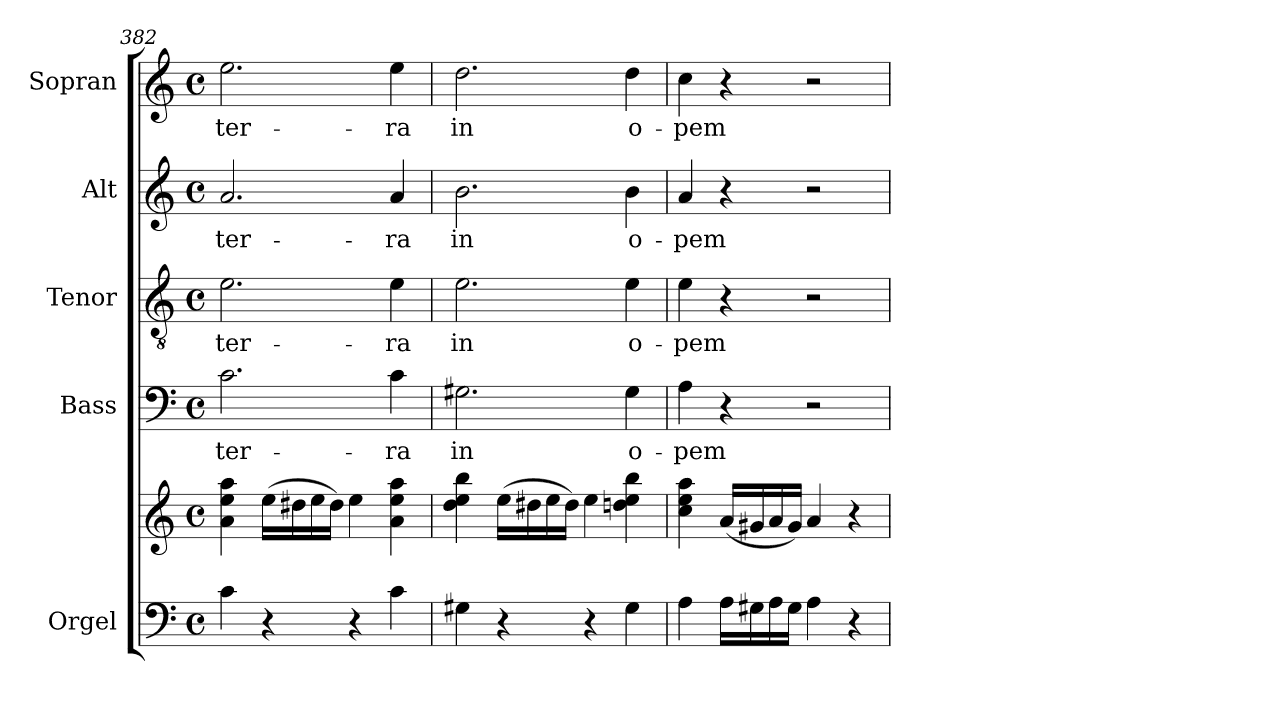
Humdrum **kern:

**kern	**kern	**kern	**text	**kern	**text	**kern	**text	**kern	**text
*part5	*part5	*part4	*part4	*part3	*part3	*part2	*part2	*part1	*part1
*staff6	*staff5	*staff4	*staff4	*staff3	*staff3	*staff2	*staff2	*staff1	*staff1
*I"Orgel	*	*I"Bass	*	*I"Tenor	*	*I"Alt	*	*I"Sopran	*
*I'Org.	*	*I'B.	*	*I'T.	*	*I'A.	*	*I'S.	*
!!LO:PB:g=z
*clefF4	*clefG2	*clefF4	*	*clefGv2	*	*clefG2	*	*clefG2	*
*k[]	*k[]	*k[]	*	*k[]	*	*k[]	*	*k[]	*
*C:	*C:	*C:	*	*C:	*	*C:	*	*C:	*
*M4/4	*M4/4	*M4/4	*	*M4/4	*	*M4/4	*	*M4/4	*
*met(c)	*met(c)	*met(c)	*	*met(c)	*	*met(c)	*	*met(c)	*
=382	=382	=382	=382	=382	=382	=382	=382	=382	=382
!	!	!	!LO:LY:b	!	!LO:LY:b	!	!LO:LY:b	!	!LO:LY:b
4c\	4a\ 4ee\ 4aa\	2.c\	ter-	2.e\	ter-	2.a/	ter-	2.ee\	ter-
4r	(>16ee\LL	.	.	.	.	.	.	.	.
.	16dd#X\	.	.	.	.	.	.	.	.
.	16ee\	.	.	.	.	.	.	.	.
.	16dd#\JJ)	.	.	.	.	.	.	.	.
4r	4ee\	.	.	.	.	.	.	.	.
!	!	!	!LO:LY:b	!	!LO:LY:b	!	!LO:LY:b	!	!LO:LY:b
4c\	4a\ 4ee\ 4aa\	4c\	-ra	4e\	-ra	4a/	-ra	4ee\	-ra
=383	=383	=383	=383	=383	=383	=383	=383	=383	=383
!	!	!	!LO:LY:b	!	!LO:LY:b	!	!LO:LY:b	!	!LO:LY:b
4G#X\	4dd\ 4ee\ 4bb\	2.G#X\	in	2.e\	in	2.b\	in	2.dd\	in
4r	(>16ee\LL	.	.	.	.	.	.	.	.
.	16dd#X\	.	.	.	.	.	.	.	.
.	16ee\	.	.	.	.	.	.	.	.
.	16dd#\JJ)	.	.	.	.	.	.	.	.
4r	4ee\	.	.	.	.	.	.	.	.
!	!	!	!LO:LY:b	!	!LO:LY:b	!	!LO:LY:b	!	!LO:LY:b
4G#\	4ddn\ 4ee\ 4bb\	4G#\	o-	4e\	o-	4b\	o-	4dd\	o-
=384	=384	=384	=384	=384	=384	=384	=384	=384	=384
!	!	!	!LO:LY:b	!	!LO:LY:b	!	!LO:LY:b	!	!LO:LY:b
4A\	4cc\ 4ee\ 4aa\	4A\	-pem	4e\	-pem	4a/	-pem	4cc\	-pem
16A\LL	(<16a/LL	4r	.	4r	.	4r	.	4r	.
16G#X\	16g#X/	.	.	.	.	.	.	.	.
16A\	16a/	.	.	.	.	.	.	.	.
16G#\JJ	16g#/JJ)	.	.	.	.	.	.	.	.
4A\	4a/	2r	.	2r	.	2r	.	2r	.
4r	4r	.	.	.	.	.	.	.	.
=	=	=	=	=	=	=	=	=	=
*-	*-	*-	*-	*-	*-	*-	*-	*-	*-
